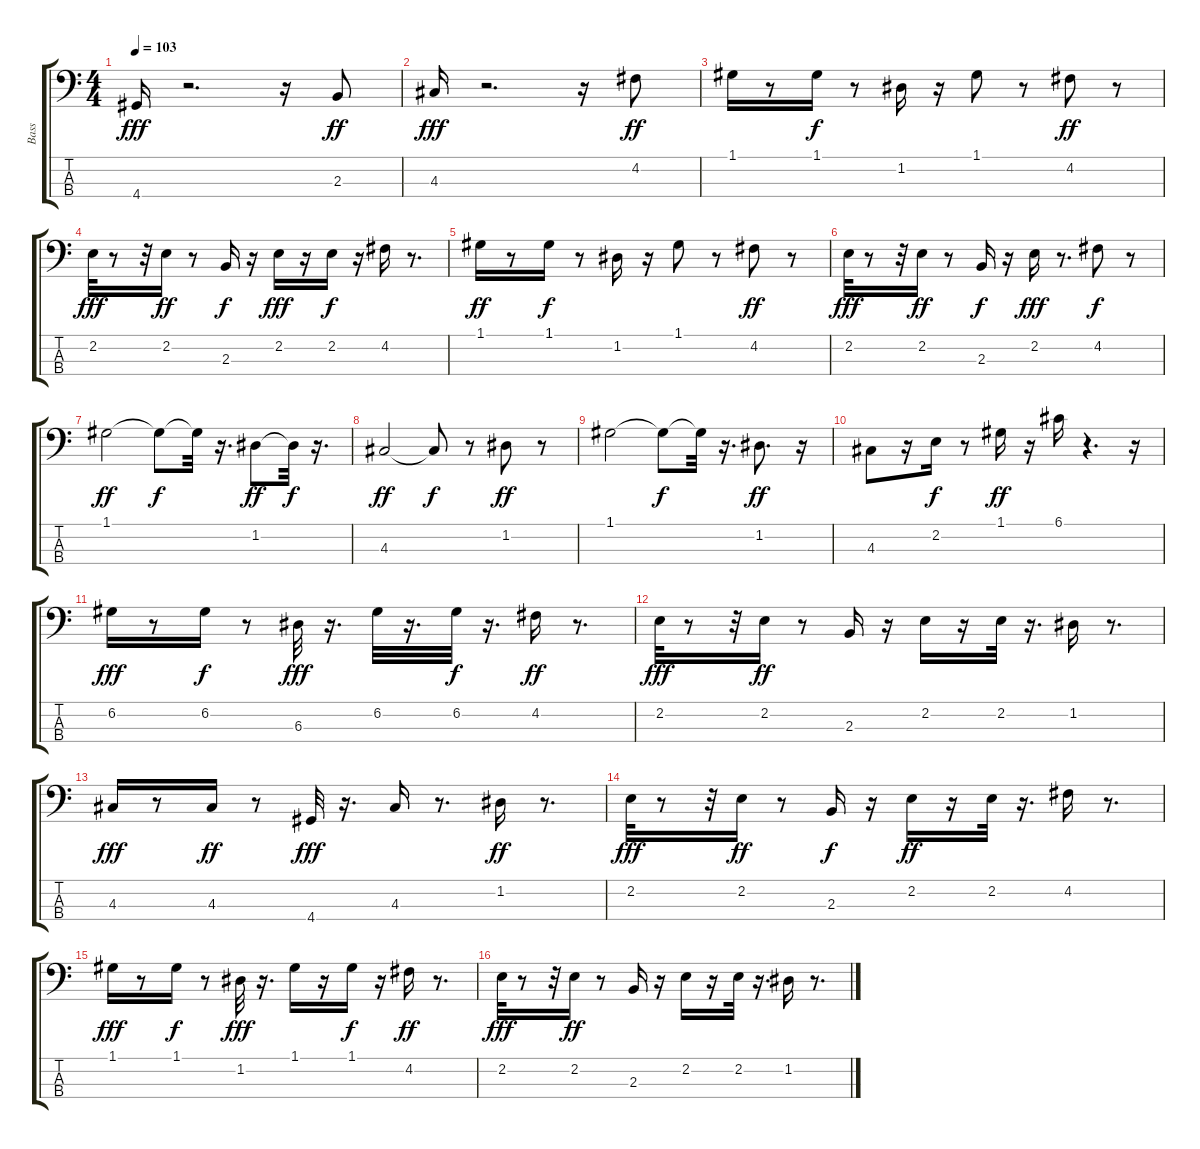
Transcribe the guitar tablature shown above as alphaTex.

\track ("Bass" "Bass") {instrument electricbassfinger}
\staff {score tabs}
\tuning (G2 D2 A1 E1) {hide}
\ts (4 4)
\tempo 103
\clef f4
\ks c
4.4.16{dy fff} r.2{d} r.16 2.3.8{dy ff} |
4.3.16{dy fff} r.2{d} r.16 4.2.8{dy ff} |
1.1.16 r.8 1.1.16{dy f} r.8 1.2.16 r.16 1.1.8 r.8 4.2.8{dy ff} r.8 |
2.2.32{dy fff} r.8 r.32 2.2.16{dy ff} r.8 2.3.16{dy f} r.16 2.2.16{dy fff} r.16 2.2.16{dy f} r.16 4.2.16 r.8{d} |
1.1.16{dy ff} r.8 1.1.16{dy f} r.8 1.2.16 r.16 1.1.8 r.8 4.2.8{dy ff} r.8 |
2.2.32{dy fff} r.8 r.32 2.2.16{dy ff} r.8 2.3.16{dy f} r.16 2.2.16{dy fff} r.8{d} 4.2.8{dy f} r.8 |
1.1.2{dy ff} 1.1{t}.8{dy f} 1.1{t}.32 r.16{d} 1.2.8{dy ff} 1.2{t}.32{dy f} r.16{d} |
4.3.2{dy ff} 4.3{t}.8{dy f} r.8 1.2.8{dy ff} r.8 |
1.1.2 1.1{t}.8{dy f} 1.1{t}.32 r.16{d} 1.2.8{d dy ff} r.16 |
4.3.8 r.16 2.2.16{dy f} r.8 1.1.16{dy ff} r.16 6.1.16 r.4{d} r.16 |
6.2.16{dy fff} r.8 6.2.16{dy f} r.8 6.3.32{dy fff} r.16{d} 6.2.32 r.16{d} 6.2.32{dy f} r.16{d} 4.2.16{dy ff} r.8{d} |
2.2.32{dy fff} r.8 r.32 2.2.16{dy ff} r.8 2.3.16 r.16 2.2.16 r.16 2.2.32 r.16{d} 1.2.16 r.8{d} |
4.3.16{dy fff} r.8 4.3.16{dy ff} r.8 4.4.32{dy fff} r.16{d} 4.3.16 r.8{d} 1.2.16{dy ff} r.8{d} |
2.2.32{dy fff} r.8 r.32 2.2.16{dy ff} r.8 2.3.16{dy f} r.16 2.2.16{dy ff} r.16 2.2.32 r.16{d} 4.2.16 r.8{d} |
1.1.16{dy fff} r.8 1.1.16{dy f} r.8 1.2.32{dy fff} r.16{d} 1.1.16 r.16 1.1.16{dy f} r.16 4.2.16{dy ff} r.8{d} |
2.2.32{dy fff} r.8 r.32 2.2.16{dy ff} r.8 2.3.16 r.16 2.2.16 r.16 2.2.32 r.16{d} 1.2.16 r.8{d}
